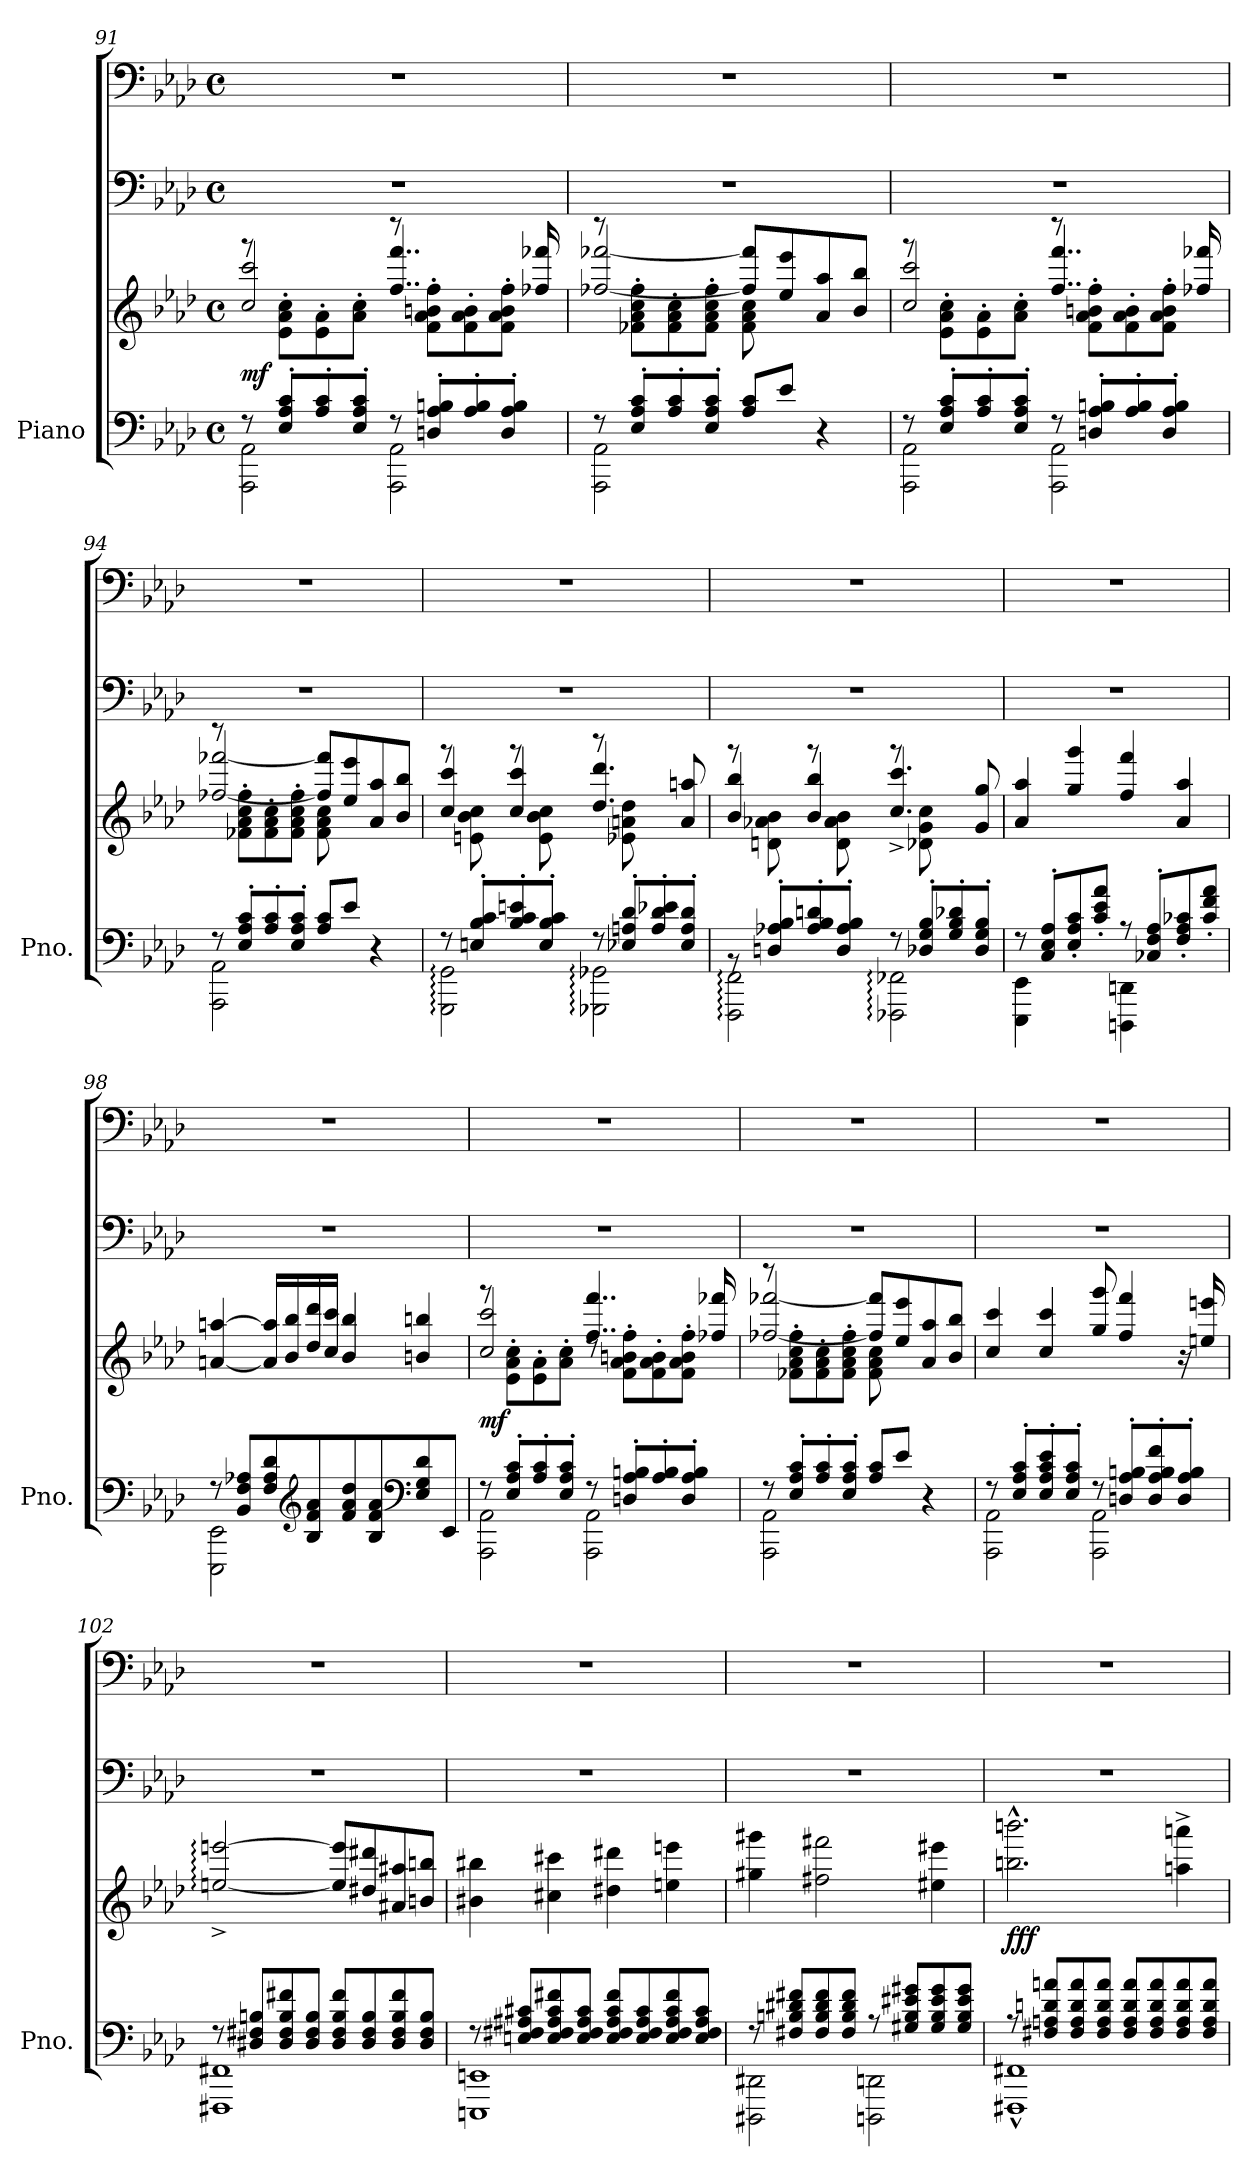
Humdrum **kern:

**kern	**kern	**kern	**kern	**dynam
*part1	*part1	*part1	*part1	*part1
*staff4	*staff3	*staff2	*staff1	*staff1/2/3/4
*I"Piano	*	*	*	*
*I'Pno.	*	*	*	*
*clefF4	*clefG2	*clefF4	*clefF4	*
*k[b-e-a-d-]	*k[b-e-a-d-]	*k[b-e-a-d-]	*k[b-e-a-d-]	*
*M4/4	*M4/4	*M4/4	*M4/4	*
*met(c)	*met(c)	*met(c)	*met(c)	*
*MM70	*MM70	*MM70	*MM70	*
=91	=91	=91	=91	=91
*^	*^	*	*	*
!	!	!	!	!	!	!LO:DY:b=3
8r	2AAA-\ 2AA-\	8r	2cc/ 2ccc/	1r	1r	mf
8E-/' 8A-/' 8c/'L	.	8e-\' 8a-\' 8cc\'L	.	.	.	.
8A-/' 8c/'	.	8e-\' 8a-\'	.	.	.	.
8E-/' 8A-/' 8c/'J	.	8a-\' 8cc\'J	.	.	.	.
8r	2AAA-\ 2AA-\	8r	4..ff/ 4..fff/	.	.	.
8Dn/' 8A-/' 8Bn/'L	.	8f\' 8a-\' 8bn\' 8ff\'L	.	.	.	.
8A-/' 8B/'	.	8f\' 8a-\' 8b\'	.	.	.	.
8D/' 8A-/' 8B/'J	.	8f\' 8a-\' 8b\' 8ff\'J	.	.	.	.
.	.	.	16ff-X/ 16fff-X/	.	.	.
=92	=92	=92	=92	=92	=92	=92
8r	2AAA-\ 2AA-\	8r	[2ff-X/ [2fff-X/	1r	1r	.
8E-/' 8A-/' 8c/'L	.	8f-X\' 8a-\' 8cc\' 8ff-\'L	.	.	.	.
8A-/' 8c/'	.	8f-\' 8a-\' 8cc\'	.	.	.	.
8E-/' 8A-/' 8c/'J	.	8f-\' 8a-\' 8cc\' 8ff-\'J	.	.	.	.
8A-/ 8c/L	2ryy	8f-\ 8a-\ 8cc\	8ff-/] 8fff-/]L	.	.	.
8e-/J	.	8ryy	8ee-/ 8eee-/	.	.	.
4r	.	4ryy	8a-/ 8aa-/	.	.	.
.	.	.	8b-/ 8bb-/J	.	.	.
!!LO:LB:g=z
=93	=93	=93	=93	=93	=93	=93
*	*	*	*	*	*MM75	*
8r	2AAA-\ 2AA-\	8r	2cc/ 2ccc/	1r	1r	.
8E-/' 8A-/' 8c/'L	.	8e-\' 8a-\' 8cc\'L	.	.	.	.
8A-/' 8c/'	.	8e-\' 8a-\'	.	.	.	.
8E-/' 8A-/' 8c/'J	.	8a-\' 8cc\'J	.	.	.	.
8r	2AAA-\ 2AA-\	8r	4..ff/ 4..fff/	.	.	.
8Dn/' 8A-/' 8Bn/'L	.	8f\' 8a-\' 8bn\' 8ff\'L	.	.	.	.
8A-/' 8B/'	.	8f\' 8a-\' 8b\'	.	.	.	.
8D/' 8A-/' 8B/'J	.	8f\' 8a-\' 8b\' 8ff\'J	.	.	.	.
.	.	.	16ff-X/ 16fff-X/	.	.	.
=94	=94	=94	=94	=94	=94	=94
8r	2AAA-\ 2AA-\	8r	[2ff-X/ [2fff-X/	1r	1r	.
8E-/' 8A-/' 8c/'L	.	8f-X\' 8a-\' 8cc\' 8ff-\'L	.	.	.	.
8A-/' 8c/'	.	8f-\' 8a-\' 8cc\'	.	.	.	.
8E-/' 8A-/' 8c/'J	.	8f-\' 8a-\' 8cc\' 8ff-\'J	.	.	.	.
8A-/ 8c/L	2ryy	8f-\ 8a-\ 8cc\	8ff-/] 8fff-/]L	.	.	.
8e-/J	.	8ryy	8ee-/ 8eee-/	.	.	.
4r	.	4ryy	8a-/ 8aa-/	.	.	.
.	.	.	8b-/ 8bb-/J	.	.	.
=95	=95	=95	=95	=95	=95	=95
*	*	*	*	*	*MM80	*
8r	2GGG\: 2GG\:	8r	4cc/ 4ccc/	1r	1r	.
8En/' 8B-/' 8c/'L	.	8en\ 8b-\ 8cc\	.	.	.	.
8B-/' 8c/' 8en/'	.	8r	4cc/ 4ccc/	.	.	.
8E/' 8B-/' 8c/'J	.	8e\ 8b-\ 8cc\	.	.	.	.
8r	2GGG-X\: 2GG-X\:	8r	4.dd-/ 4.ddd-/	.	.	.
8E-X/' 8An/' 8d-/'L	.	8e-X\ 8an\ 8dd-\	.	.	.	.
8A/' 8d-/' 8e-X/'	.	4ryy	.	.	.	.
8E-/' 8A/' 8d-/'J	.	.	8a/ 8aan/	.	.	.
!!LO:PB:g=z
=96	=96	=96	=96	=96	=96	=96
*	*	*	*	*	*MM80	*
8rBB	2FFF\: 2FF\:	8r	4b-/ 4bb-/	1r	1r	.
8Dn/' 8A-X/' 8B-/'L	.	8dn\ 8a-X\ 8b-\	.	.	.	.
8A-/' 8B-/' 8dn/'	.	8r	4b-/ 4bb-/	.	.	.
8D/' 8A-/' 8B-/'J	.	8d\ 8a-\ 8b-\	.	.	.	.
8r	2FFF-X\: 2FF-X\:	8r	4.cc/^ 4.ccc/^	.	.	.
8D-X/' 8G/' 8B-/'L	.	8d-X\ 8g\ 8cc\	.	.	.	.
8G/' 8B-/' 8d-X/'	.	4ryy	.	.	.	.
8D-/' 8G/' 8B-/'J	.	.	8g/ 8gg/	.	.	.
*	*	*v	*v	*	*	*
=97	=97	=97	=97	=97	=97
*	*	*	*	*MM80	*
8r	4EEE-\ 4EE-\	4a-/ 4aa-/	1r	1r	.
8C/' 8E-/' 8A-/'L	.	.	.	.	.
8E-/' 8A-/' 8c/'	4ryy	4gg/ 4ggg/	.	.	.
8c/' 8e-/' 8a-/'J	.	.	.	.	.
8r	4DDDn\ 4DDn\	4ff/ 4fff/	.	.	.
8C-X/' 8F/' 8A-/'L	.	.	.	.	.
8F/' 8A-/' 8c-X/'	4ryy	4a-/ 4aa-/	.	.	.
8c-/' 8f/' 8a-/'J	.	.	.	.	.
=98	=98	=98	=98	=98	=98
8r	2EEE-\ 2EE-\	[4an/ [4aan/	1r	1r	.
8BB-/ 8F/ 8A-X/L	.	.	.	.	.
8F/ 8A-/ 8d-/	.	16a/] 16aa/]LL	.	.	.
.	.	16b-/ 16bb-/	.	.	.
*clefG2	*	*	*	*	*
8B-/ 8f/ 8a-/	.	16dd-/ 16ddd-/	.	.	.
.	.	16cc/ 16ccc/JJ	.	.	.
8f/ 8a-/ 8dd-/	2ryy	4b-/ 4bb-/	.	.	.
8B-/ 8f/ 8a-/	.	.	.	.	.
*clefF4	*	*	*	*	*
8E-/ 8G/ 8d-/	.	4bn/ 4bbn/	.	.	.
8EE-/J	.	.	.	.	.
!!LO:LB:g=z
=99	=99	=99	=99	=99	=99
*	*	*	*	*MM80	*
*	*	*^	*	*	*
!	!	!	!	!	!	!LO:DY:b=3
8r	2AAA-\ 2AA-\	8r	2cc/ 2ccc/	1r	1r	mf
8E-/' 8A-/' 8c/'L	.	8e-\' 8a-\' 8cc\'L	.	.	.	.
8A-/' 8c/'	.	8e-\' 8a-\'	.	.	.	.
8E-/' 8A-/' 8c/'J	.	8a-\' 8cc\'J	.	.	.	.
8r	2AAA-\ 2AA-\	8rdd	4..ff/ 4..fff/	.	.	.
8Dn/' 8A-/' 8Bn/'L	.	8f\' 8a-\' 8bn\' 8ff\'L	.	.	.	.
8A-/' 8B/'	.	8f\' 8a-\' 8b\'	.	.	.	.
8D/' 8A-/' 8B/'J	.	8f\' 8a-\' 8b\' 8ff\'J	.	.	.	.
.	.	.	16ff-X/ 16fff-X/	.	.	.
=100	=100	=100	=100	=100	=100	=100
8r	2AAA-\ 2AA-\	8r	[2ff-X/ [2fff-X/	1r	1r	.
8E-/' 8A-/' 8c/'L	.	8f-X\' 8a-\' 8cc\' 8ff-\'L	.	.	.	.
8A-/' 8c/'	.	8f-\' 8a-\' 8cc\'	.	.	.	.
8E-/' 8A-/' 8c/'J	.	8f-\' 8a-\' 8cc\' 8ff-\'J	.	.	.	.
8A-/ 8c/L	2ryy	8f-\ 8a-\ 8cc\	8ff-/] 8fff-/]L	.	.	.
8e-/J	.	8ryy	8ee-/ 8eee-/	.	.	.
4r	.	4ryy	8a-/ 8aa-/	.	.	.
.	.	.	8b-/ 8bb-/J	.	.	.
*	*	*v	*v	*	*	*
=101	=101	=101	=101	=101	=101
*	*	*	*	*MM80	*
8r	2AAA-\ 2AA-\	4cc/ 4ccc/	1r	1r	.
8E-/' 8A-/' 8c/'L	.	.	.	.	.
8E-/' 8A-/' 8c/' 8e-/'	.	4cc/ 4ccc/	.	.	.
8E-/' 8A-/' 8c/'J	.	.	.	.	.
8r	2AAA-\ 2AA-\	8gg/ 8ggg/	.	.	.
8Dn/' 8A-/' 8Bn/'L	.	4ff/ 4fff/	.	.	.
8D/' 8A-/' 8B/' 8f/'	.	.	.	.	.
8D/' 8A-/' 8B/'J	.	16r	.	.	.
.	.	16een/ 16eeen/	.	.	.
!!LO:LB:g=z
=102	=102	=102	=102	=102	=102
8r	1FFF#X 1FF#X	[2een/:^ [2eeen/:^	1r	1r	.
8D#X/ 8F#X/ 8Bn/L	.	.	.	.	.
8D#/ 8F#/ 8B/ 8f#X/	.	.	.	.	.
8D#/ 8F#/ 8B/J	.	.	.	.	.
8D#/ 8F#/ 8B/ 8f#/L	.	8ee/] 8eee/]L	.	.	.
8D#/ 8F#/ 8B/	.	8dd#X/ 8ddd#X/	.	.	.
8D#/ 8F#/ 8B/ 8f#/	.	8a#X/ 8aa#X/	.	.	.
8D#/ 8F#/ 8B/J	.	8bn/ 8bbn/J	.	.	.
=103	=103	=103	=103	=103	=103
*	*	*	*	*MM95	*
8r	1EEEn 1EEn	4b#X\ 4bb#X\	1r	1r	.
8En/ 8F#X/ 8A#X/ 8c#X/L	.	.	.	.	.
8E/ 8F#/ 8A#/ 8c#/ 8f#X/	.	4cc#X\ 4ccc#X\	.	.	.
8E/ 8F#/ 8A#/ 8c#/J	.	.	.	.	.
8E/ 8F#/ 8A#/ 8c#/ 8f#/L	.	4dd#X\ 4ddd#X\	.	.	.
8E/ 8F#/ 8A#/ 8c#/	.	.	.	.	.
8E/ 8F#/ 8A#/ 8c#/ 8f#/	.	4een\ 4eeen\	.	.	.
8E/ 8F#/ 8A#/ 8c#/J	.	.	.	.	.
=104	=104	=104	=104	=104	=104
8r	2DDD#X\ 2DD#X\	4gg#X\ 4ggg#X\	1r	1r	.
8F#X/ 8Bn/ 8d#X/ 8f#X/L	.	.	.	.	.
8F#/ 8B/ 8d#/ 8f#/	.	2ff#X\ 2fff#X\	.	.	.
8F#/ 8B/ 8d#/ 8f#/J	.	.	.	.	.
8r	2DDDn\ 2DDn\	.	.	.	.
8G#X/ 8B/ 8e#X/ 8g#X/L	.	.	.	.	.
8G#/ 8B/ 8e#/ 8g#/	.	4ee#X\ 4eee#X\	.	.	.
8G#/ 8B/ 8e#/ 8g#/J	.	.	.	.	.
!!LO:LB:g=z
=105	=105	=105	=105	=105	=105
!	!	!	!	!	!LO:DY:b=3
8r	1FFF#X^^ 1FF#X^^	2.bbn\^^ 2.bbbn\^^	1r	1r	fff
8F#X/ 8An/ 8dn/ 8an/L	.	.	.	.	.
8F#/ 8A/ 8d/ 8a/	.	.	.	.	.
8F#/ 8A/ 8d/ 8a/J	.	.	.	.	.
8F#/ 8A/ 8d/ 8a/L	.	.	.	.	.
8F#/ 8A/ 8d/ 8a/	.	.	.	.	.
8F#/ 8A/ 8d/ 8a/	.	4aan\^ 4aaan\^	.	.	.
8F#/ 8A/ 8d/ 8a/J	.	.	.	.	.
*v	*v	*	*	*	*
=	=	=	=	=
*-	*-	*-	*-	*-
